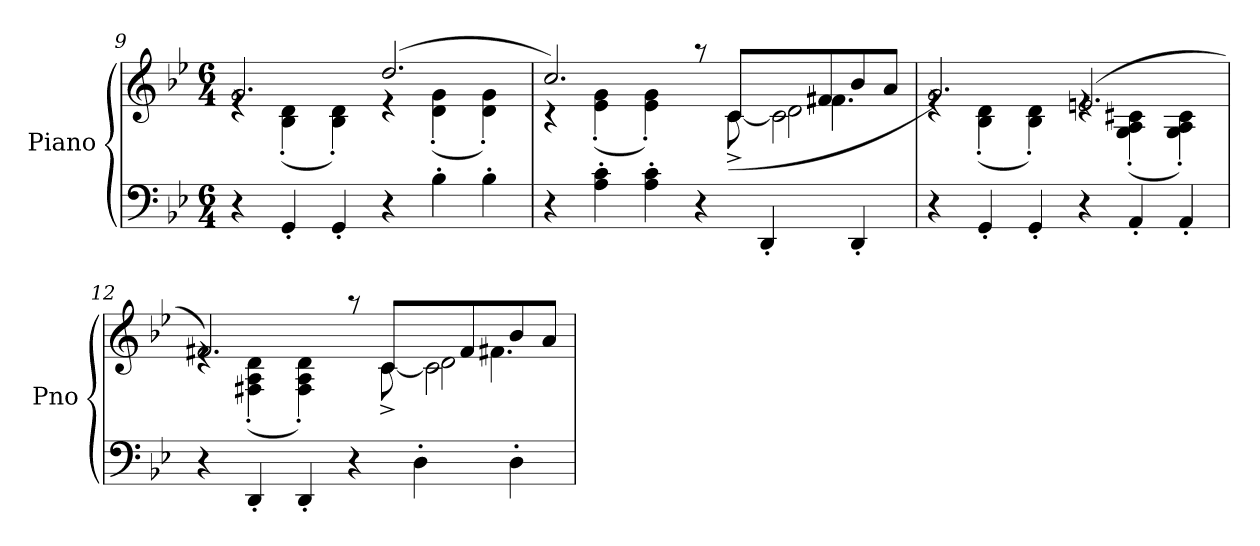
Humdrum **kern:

**kern	**kern
*part1	*part1
*staff2	*staff1
*I"Piano	*
*I'Pno	*
*clefF4	*clefG2
*k[b-e-]	*k[b-e-]
*B-:	*B-:
*M6/4	*M6/4
=9	=9
*	*^
4r	2.g/	4re
4GG'</	.	(<4B-\'< 4d\'<
4GG'</	.	4B-\'< 4d\'<)
4r	(>2.dd/	4re
4B-'>\	.	(<4d\'< 4g\'<
4B-'>\	.	4d\'< 4g\'<)
!!LO:LB:g=z
=10	=10	=10
*	*^	*^
4r	2.cc/)	4rc	1ryy	1ryy
4A\'> 4c\'>	.	(<4e-\'< 4g\'<	.	.
4A\'> 4c\'>	.	4e-\'< 4g\'<)	.	.
4r	8raa	8ryy	.	.
.	8c/L	(>[8c^<	.	.
4DD'</	8d/yy	2c\]	8ryy	2d
.	8f#X/	.	4.f#X\	.
4DD'</	8b-/	.	.	.
.	8a/J	.	.	.
*	*	*v	*v	*v
!!LO:LB:g=z
=11	=11	=11
4r	2.g/)	4re
4GG'</	.	(<4B-\'< 4d\'<
4GG'</	.	4B-\'< 4d\'<)
4r	(>2.en/	4re
4AA'</	.	(<4G\'< 4A\'< 4c#X\'<
4AA'</	.	4G\'< 4A\'< 4c#\'<)
=12	=12	=12
*	*^	*^
4r	2.f#X/)	4re	1ryy	1ryy
4DD'</	.	(<4F#X\'< 4A\'< 4d\'<	.	.
4DD'</	.	4F#\'< 4A\'< 4d\'<)	.	.
4r	8raa	8ryy	.	.
.	8c/L	[8c^<	.	.
4D'>\	8d/yy	2c\]	8ryy	2d
.	8f#/	.	4.f#X\	.
4D'>\	8b-/	.	.	.
.	8a/J	.	.	.
*	*v	*v	*v	*v
=	=
*-	*-
